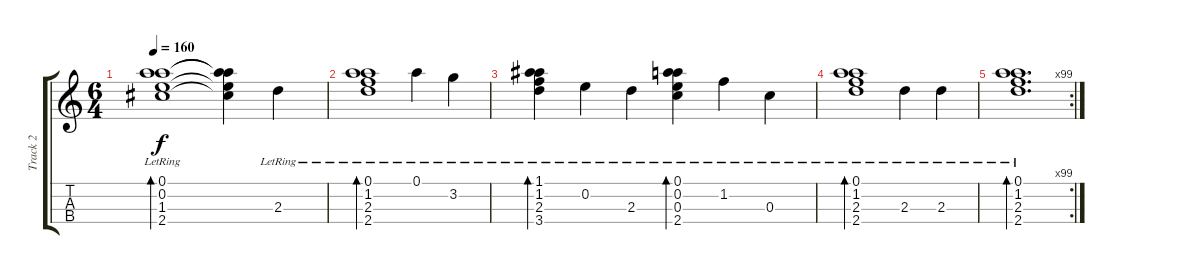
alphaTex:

\track ("Track 2" "Track 2") {instrument electricguitarjazz}
\staff {score tabs}
\tuning (A4 E4 C4 G4) {hide}
\ts (6 4)
\tempo 160
\clef g2
\ks c
(0.1{lr} 0.2{lr} 1.3{lr} 2.4{lr}).1{bd 60 dy f} (0.1{t} 0.2{t} 1.3{t} 2.4{t}).4 2.3{lr}.4 |
(0.1{lr} 1.2{lr} 2.3{lr} 2.4{lr}).1{bd 60} 0.1{lr}.4 3.2{lr}.4 |
(1.1{lr} 1.2{lr} 2.3{lr} 3.4{lr}).4{bd 60} 0.2{lr}.4 2.3{lr}.4 (0.1{lr} 0.2{lr} 0.3{lr} 2.4{lr}).4{bd 60} 1.2{lr}.4 0.3{lr}.4 |
(0.1{lr} 1.2{lr} 2.3{lr} 2.4{lr}).1{bd 60} 2.3{lr}.4 2.3{lr}.4 |
\rc 99
(0.1{lr} 1.2{lr} 2.3{lr} 2.4{lr}).1{d bd 60}
